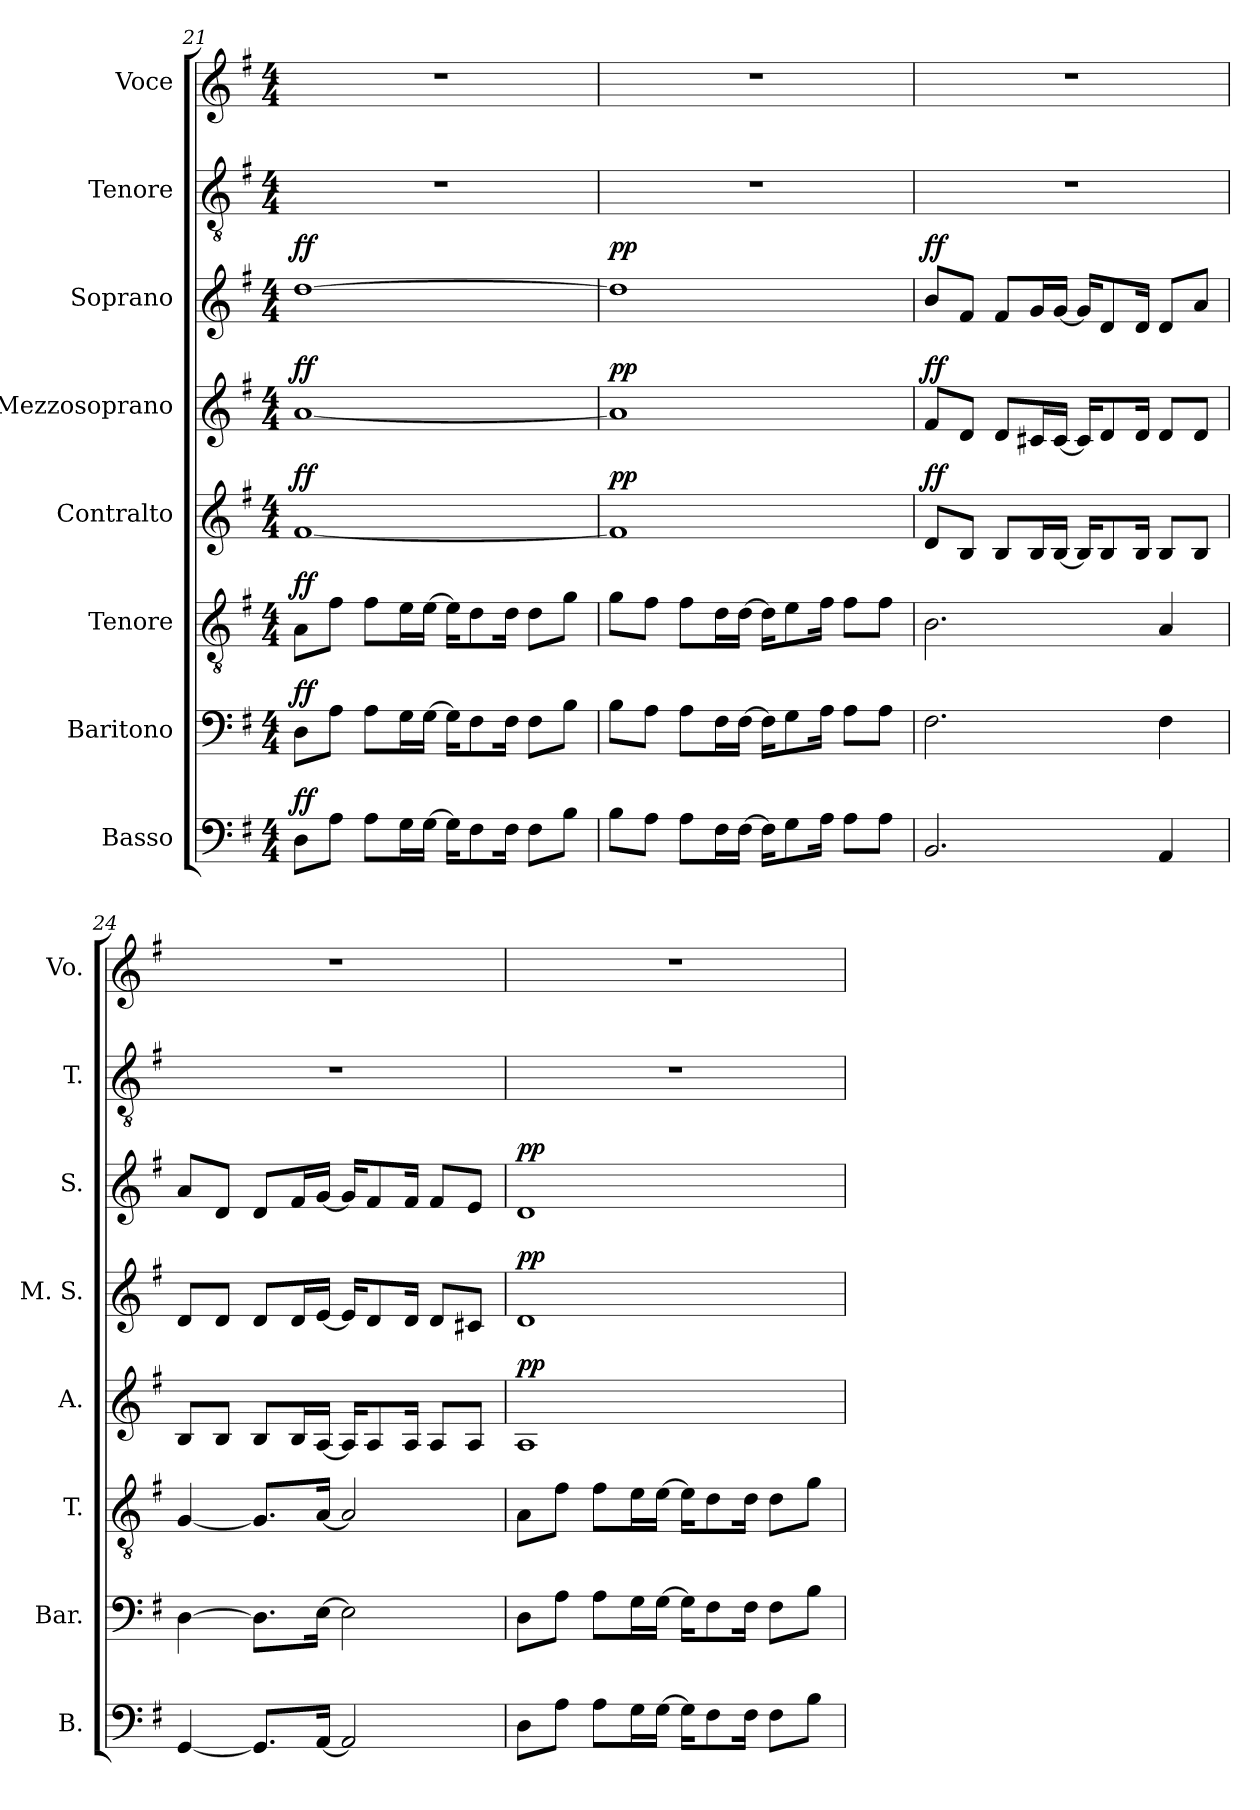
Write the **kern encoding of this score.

**kern	**dynam	**kern	**dynam	**kern	**dynam	**kern	**dynam	**kern	**dynam	**kern	**dynam	**kern	**kern
*part8	*part8	*part7	*part7	*part6	*part6	*part5	*part5	*part4	*part4	*part3	*part3	*part2	*part1
*staff8	*staff8	*staff7	*staff7	*staff6	*staff6	*staff5	*staff5	*staff4	*staff4	*staff3	*staff3	*staff2	*staff1
*I"Basso	*	*I"Baritono	*	*I"Tenore	*	*I"Contralto	*	*I"Mezzosoprano	*	*I"Soprano	*	*I"Tenore	*I"Voce
*I'B.	*	*I'Bar.	*	*I'T.	*	*I'A.	*	*I'M. S.	*	*I'S.	*	*I'T.	*I'Vo.
*clefF4	*	*clefF4	*	*clefGv2	*	*clefG2	*	*clefG2	*	*clefG2	*	*clefGv2	*clefG2
*k[f#]	*	*k[f#]	*	*k[f#]	*	*k[f#]	*	*k[f#]	*	*k[f#]	*	*k[f#]	*k[f#]
*M4/4	*	*M4/4	*	*M4/4	*	*M4/4	*	*M4/4	*	*M4/4	*	*M4/4	*M4/4
=21	=21	=21	=21	=21	=21	=21	=21	=21	=21	=21	=21	=21	=21
!	!LO:DY:a	!	!LO:DY:a	!	!LO:DY:a	!	!LO:DY:a	!	!LO:DY:a	!	!LO:DY:a	!	!
8D\L	ff	8D\L	ff	8A\L	ff	[1f#	ff	[1a	ff	[1dd	ff	1r	1r
8A\J	.	8A\J	.	8f#\J	.	.	.	.	.	.	.	.	.
8A\L	.	8A\L	.	8f#\L	.	.	.	.	.	.	.	.	.
16G\L	.	16G\L	.	16e\L	.	.	.	.	.	.	.	.	.
[16G\JJ	.	[16G\JJ	.	[16e\JJ	.	.	.	.	.	.	.	.	.
16G\KL]	.	16G\KL]	.	16e\KL]	.	.	.	.	.	.	.	.	.
8F#\	.	8F#\	.	8d\	.	.	.	.	.	.	.	.	.
16F#\Jk	.	16F#\Jk	.	16d\Jk	.	.	.	.	.	.	.	.	.
8F#\L	.	8F#\L	.	8d\L	.	.	.	.	.	.	.	.	.
8B\J	.	8B\J	.	8g\J	.	.	.	.	.	.	.	.	.
=22	=22	=22	=22	=22	=22	=22	=22	=22	=22	=22	=22	=22	=22
!	!	!	!	!	!	!	!LO:DY:a	!	!LO:DY:a	!	!LO:DY:a	!	!
8B\L	.	8B\L	.	8g\L	.	1f#]	pp	1a]	pp	1dd]	pp	1r	1r
8A\J	.	8A\J	.	8f#\J	.	.	.	.	.	.	.	.	.
8A\L	.	8A\L	.	8f#\L	.	.	.	.	.	.	.	.	.
16F#\L	.	16F#\L	.	16d\L	.	.	.	.	.	.	.	.	.
[16F#\JJ	.	[16F#\JJ	.	[16d\JJ	.	.	.	.	.	.	.	.	.
16F#\KL]	.	16F#\KL]	.	16d\KL]	.	.	.	.	.	.	.	.	.
8G\	.	8G\	.	8e\	.	.	.	.	.	.	.	.	.
16A\Jk	.	16A\Jk	.	16f#\Jk	.	.	.	.	.	.	.	.	.
8A\L	.	8A\L	.	8f#\L	.	.	.	.	.	.	.	.	.
8A\J	.	8A\J	.	8f#\J	.	.	.	.	.	.	.	.	.
=23	=23	=23	=23	=23	=23	=23	=23	=23	=23	=23	=23	=23	=23
!	!	!	!	!	!	!	!LO:DY:a	!	!LO:DY:a	!	!LO:DY:a	!	!
2.BB/	.	2.F#\	.	2.B\	.	8d/L	ff	8f#/L	ff	8b/L	ff	1r	1r
.	.	.	.	.	.	8B/J	.	8d/J	.	8f#/J	.	.	.
.	.	.	.	.	.	8B/L	.	8d/L	.	8f#/L	.	.	.
.	.	.	.	.	.	16B/L	.	16c#X/L	.	16g/L	.	.	.
.	.	.	.	.	.	[16B/JJ	.	[16c#/JJ	.	[16g/JJ	.	.	.
.	.	.	.	.	.	16B/KL]	.	16c#/KL]	.	16g/KL]	.	.	.
.	.	.	.	.	.	8B/	.	8d/	.	8d/	.	.	.
.	.	.	.	.	.	16B/Jk	.	16d/Jk	.	16d/Jk	.	.	.
4AA/	.	4F#\	.	4A/	.	8B/L	.	8d/L	.	8d/L	.	.	.
.	.	.	.	.	.	8B/J	.	8d/J	.	8a/J	.	.	.
!!LO:PB:g=z
=24	=24	=24	=24	=24	=24	=24	=24	=24	=24	=24	=24	=24	=24
[4GG/	.	[4D\	.	[4G/	.	8B/L	.	8d/L	.	8a/L	.	1r	1r
.	.	.	.	.	.	8B/J	.	8d/J	.	8d/J	.	.	.
8.GG/L]	.	8.D\L]	.	8.G/L]	.	8B/L	.	8d/L	.	8d/L	.	.	.
.	.	.	.	.	.	16B/L	.	16d/L	.	16f#/L	.	.	.
[16AA/Jk	.	[16E\Jk	.	[16A/Jk	.	[16A/JJ	.	[16e/JJ	.	[16g/JJ	.	.	.
2AA/]	.	2E\]	.	2A/]	.	16A/KL]	.	16e/KL]	.	16g/KL]	.	.	.
.	.	.	.	.	.	8A/	.	8d/	.	8f#/	.	.	.
.	.	.	.	.	.	16A/Jk	.	16d/Jk	.	16f#/Jk	.	.	.
.	.	.	.	.	.	8A/L	.	8d/L	.	8f#/L	.	.	.
.	.	.	.	.	.	8A/J	.	8c#X/J	.	8e/J	.	.	.
=25	=25	=25	=25	=25	=25	=25	=25	=25	=25	=25	=25	=25	=25
!	!	!	!	!	!	!	!LO:DY:a	!	!LO:DY:a	!	!LO:DY:a	!	!
8D\L	.	8D\L	.	8A\L	.	1A	pp	1d	pp	1d	pp	1r	1r
8A\J	.	8A\J	.	8f#\J	.	.	.	.	.	.	.	.	.
8A\L	.	8A\L	.	8f#\L	.	.	.	.	.	.	.	.	.
16G\L	.	16G\L	.	16e\L	.	.	.	.	.	.	.	.	.
[16G\JJ	.	[16G\JJ	.	[16e\JJ	.	.	.	.	.	.	.	.	.
16G\KL]	.	16G\KL]	.	16e\KL]	.	.	.	.	.	.	.	.	.
8F#\	.	8F#\	.	8d\	.	.	.	.	.	.	.	.	.
16F#\Jk	.	16F#\Jk	.	16d\Jk	.	.	.	.	.	.	.	.	.
8F#\L	.	8F#\L	.	8d\L	.	.	.	.	.	.	.	.	.
8B\J	.	8B\J	.	8g\J	.	.	.	.	.	.	.	.	.
=	=	=	=	=	=	=	=	=	=	=	=	=	=
*-	*-	*-	*-	*-	*-	*-	*-	*-	*-	*-	*-	*-	*-
